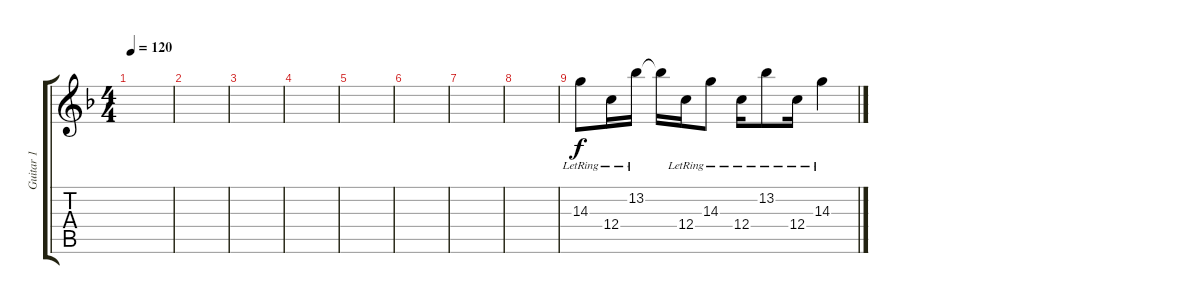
\track ("Guitar 1" "Guitar 1") {instrument electricguitarclean}
\staff {score tabs}
\tuning (D4 A3 F3 C3 G2 C2) {hide}
\ts (4 4)
\tempo 120
\clef g2
\ks f
|
|
|
|
|
|
|
|
14.3{lr}.8 12.4{lr}.16 13.2{lr}.16 13.2{t}.16 12.4{lr}.16 14.3{lr}.8 12.4{lr}.16 13.2{lr}.8 12.4{lr}.16 14.3{lr}.4
